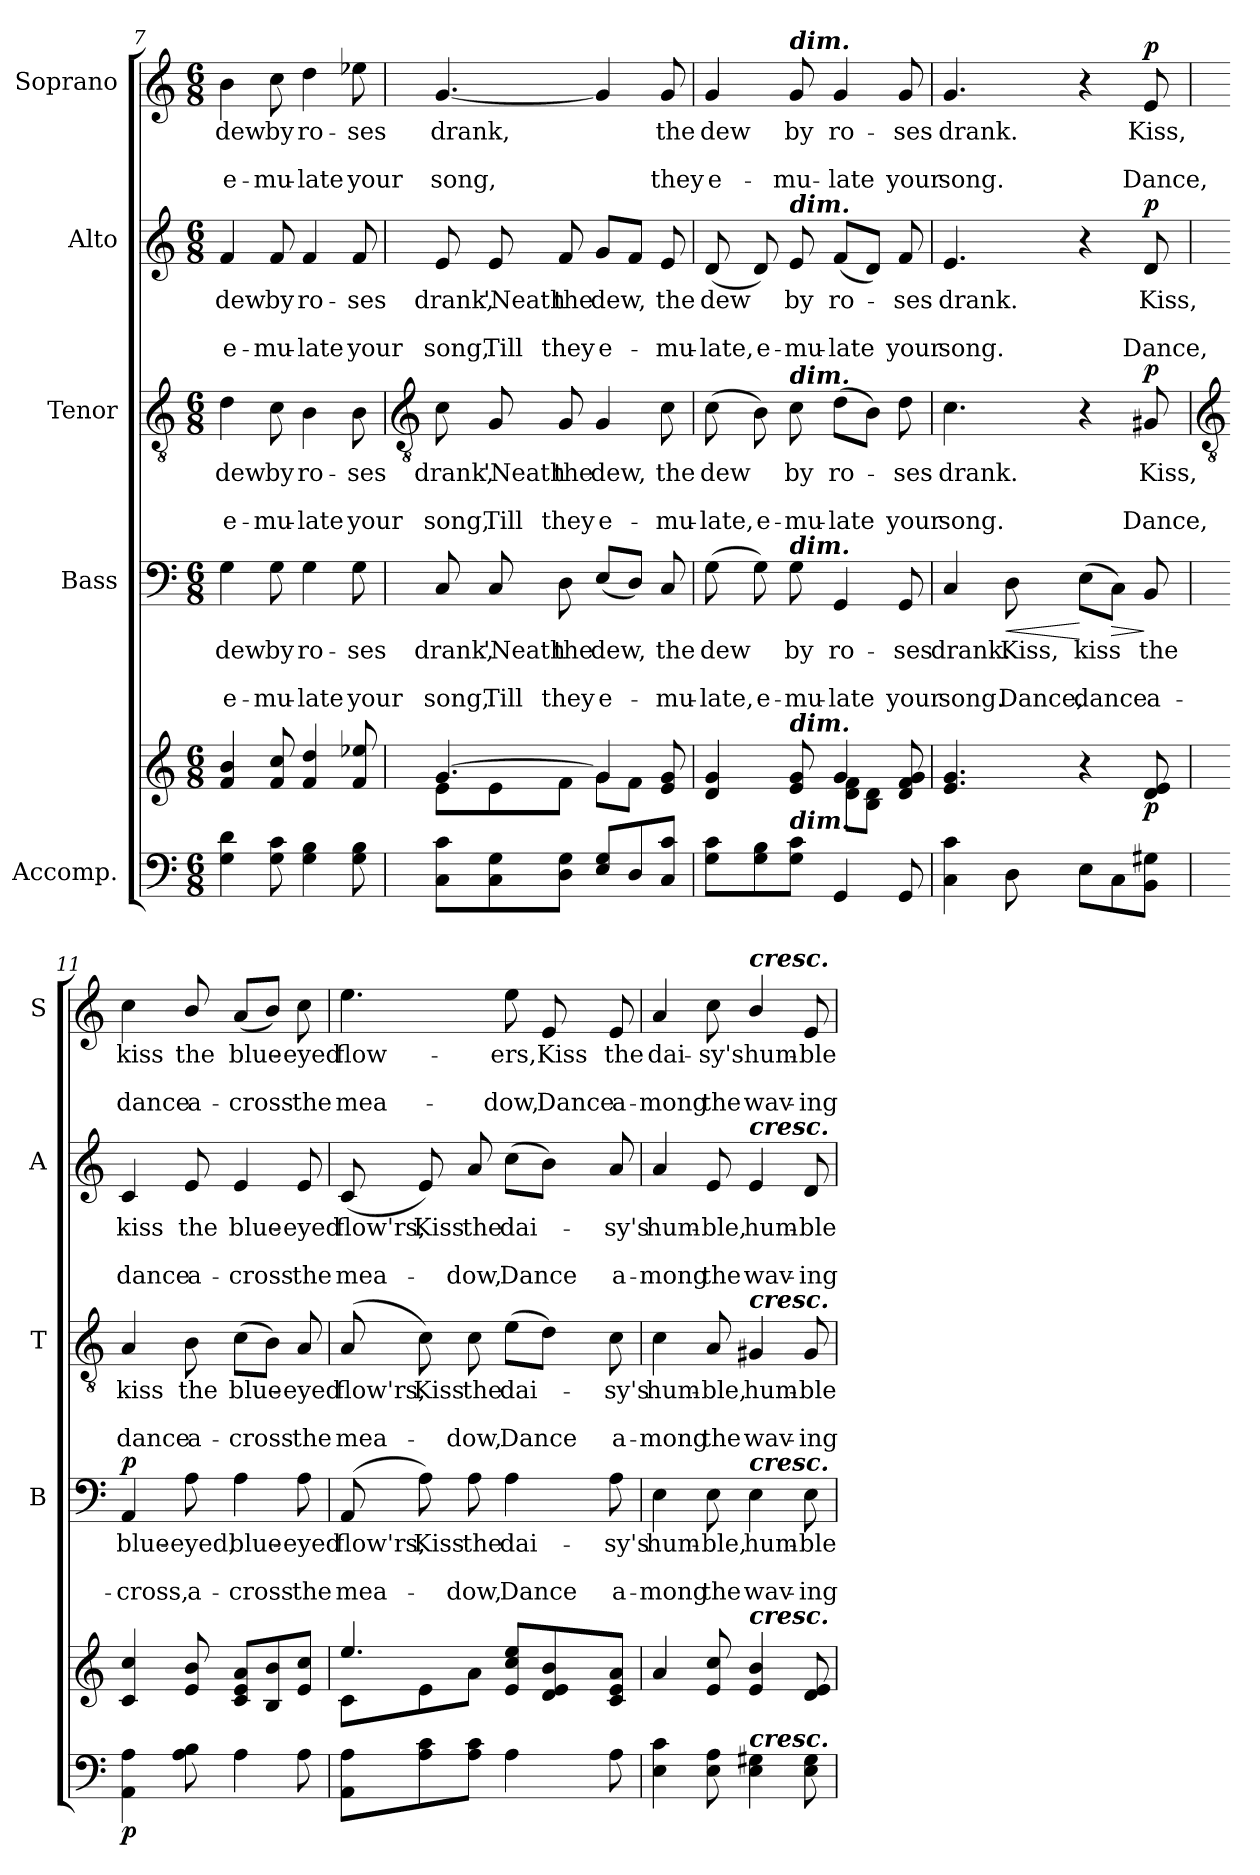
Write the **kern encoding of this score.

**kern	**kern	**dynam	**kern	**text	**text	**text	**dynam	**kern	**text	**text	**text	**dynam	**kern	**text	**text	**text	**dynam	**kern	**text	**text	**text	**dynam
*part5	*part5	*part5	*part4	*part4	*part4	*part4	*part4	*part3	*part3	*part3	*part3	*part3	*part2	*part2	*part2	*part2	*part2	*part1	*part1	*part1	*part1	*part1
*staff6	*staff5	*staff5/6	*staff4	*staff4	*staff4	*staff4	*staff4	*staff3	*staff3	*staff3	*staff3	*staff3	*staff2	*staff2	*staff2	*staff2	*staff2	*staff1	*staff1	*staff1	*staff1	*staff1
*I"Accomp.	*	*	*I"Bass	*	*	*	*	*I"Tenor	*	*	*	*	*I"Alto	*	*	*	*	*I"Soprano	*	*	*	*
*	*	*	*I'B	*	*	*	*	*I'T	*	*	*	*	*I'A	*	*	*	*	*I'S	*	*	*	*
*clefF4	*clefG2	*	*clefF4	*	*	*	*	*clefGv2	*	*	*	*	*clefG2	*	*	*	*	*clefG2	*	*	*	*
*k[]	*k[]	*	*k[]	*	*	*	*	*k[]	*	*	*	*	*k[]	*	*	*	*	*k[]	*	*	*	*
*C:	*C:	*	*C:	*	*	*	*	*C:	*	*	*	*	*C:	*	*	*	*	*C:	*	*	*	*
*M6/8	*M6/8	*	*M6/8	*	*	*	*	*M6/8	*	*	*	*	*M6/8	*	*	*	*	*M6/8	*	*	*	*
=7	=7	=7	=7	=7	=7	=7	=7	=7	=7	=7	=7	=7	=7	=7	=7	=7	=7	=7	=7	=7	=7	=7
*	*^	*	*	*	*	*	*	*	*	*	*	*	*	*	*	*	*	*	*	*	*	*
!	!	!LO:N:vis=1	!	!	!LO:LY:b	!	!LO:LY:b	!	!	!LO:LY:b	!	!LO:LY:b	!	!	!LO:LY:b	!	!LO:LY:b	!	!	!LO:LY:b	!	!LO:LY:b	!
4G 4d	4f 4b	2.ryy	.	4G	dew	.	e-	.	4d	dew	.	e-	.	4f	dew	.	e-	.	4b	dew	.	e-	.
!	!	!	!	!	!LO:LY:b	!	!LO:LY:b	!	!	!LO:LY:b	!	!LO:LY:b	!	!	!LO:LY:b	!	!LO:LY:b	!	!	!LO:LY:b	!	!LO:LY:b	!
8G 8c	8f 8cc	.	.	8G	-by	.	mu-	.	8c	-by	.	mu-	.	8f	-by	.	mu-	.	8cc	-by	.	mu-	.
!	!	!	!	!	!LO:LY:b	!	!LO:LY:b	!	!	!LO:LY:b	!	!LO:LY:b	!	!	!LO:LY:b	!	!LO:LY:b	!	!	!LO:LY:b	!	!LO:LY:b	!
4G 4B	4f 4dd	.	.	4G	-ro-	.	-late	.	4B	-ro-	.	-late	.	4f	-ro-	.	-late	.	4dd	-ro-	.	-late	.
!	!	!	!	!	!LO:LY:b	!	!LO:LY:b	!	!	!LO:LY:b	!	!LO:LY:b	!	!	!LO:LY:b	!	!LO:LY:b	!	!	!LO:LY:b	!	!LO:LY:b	!
8G 8B	8f 8ee-X	.	.	8G	ses	.	your	.	8B	ses	.	your	.	8f	ses	.	your	.	8ee-X	ses	.	your	.
!!LO:LB:g=z
=8	=8	=8	=8	=8	=8	=8	=8	=8	=8	=8	=8	=8	=8	=8	=8	=8	=8	=8	=8	=8	=8	=8	=8
*	*	*	*	*	*	*	*	*	*clefGv2	*	*	*	*	*	*	*	*	*	*	*	*	*	*
!	!	!	!	!	!LO:LY:b	!	!LO:LY:b	!	!	!LO:LY:b	!	!LO:LY:b	!	!	!LO:LY:b	!	!LO:LY:b	!	!	!LO:LY:b	!	!LO:LY:b	!
8C 8cL	[4.g/	8e\L	.	8C	drank,	.	song,	.	8c	drank,	.	song,	.	8e	drank,	.	song,	.	[4.g	drank,	.	song,	.
!	!	!	!	!	!LO:LY:b	!	!LO:LY:b	!	!	!LO:LY:b	!	!LO:LY:b	!	!	!LO:LY:b	!	!LO:LY:b	!	!	!	!	!	!
8C 8G	.	8e\	.	8C	'Neath	.	Till	.	8G	'Neath	.	Till	.	8e	'Neath	.	Till	.	.	.	.	.	.
!	!	!	!	!	!LO:LY:b	!	!LO:LY:b	!	!	!LO:LY:b	!	!LO:LY:b	!	!	!LO:LY:b	!	!LO:LY:b	!	!	!	!	!	!
8D 8GJ	.	8f\J	.	8D	the	.	they	.	8G	the	.	they	.	8f	the	.	they	.	.	.	.	.	.
!	!	!	!	!	!LO:LY:b	!	!LO:LY:b	!	!	!LO:LY:b	!	!LO:LY:b	!	!	!LO:LY:b	!	!LO:LY:b	!	!	!	!	!	!
8E 8GL	4g/]	8g\L	.	(>8EL	dew,	.	e-	.	4G	dew,	.	e-	.	8gL	dew,	.	e-	.	4g]	.	.	.	.
8D/	.	8f\J	.	8D/J)	.	.	.	.	.	.	.	.	.	8fJ	.	.	.	.	.	.	.	.	.
!	!	!	!	!	!LO:LY:b	!	!LO:LY:b	!	!	!LO:LY:b	!	!LO:LY:b	!	!	!LO:LY:b	!	!LO:LY:b	!	!	!LO:LY:b	!	!LO:LY:b	!
8C 8cJ	8e/ 8g/	8ryy	.	8C	the	.	mu-	.	8c	-the	.	mu-	.	8e	the	.	mu-	.	8g	the	.	they	.
=9	=9	=9	=9	=9	=9	=9	=9	=9	=9	=9	=9	=9	=9	=9	=9	=9	=9	=9	=9	=9	=9	=9	=9
!	!	!	!	!	!LO:LY:b	!	!LO:LY:b	!	!	!LO:LY:b	!	!LO:LY:b	!	!	!LO:LY:b	!	!LO:LY:b	!	!	!LO:LY:b	!	!LO:LY:b	!
8G 8cL	4d/ 4g/	4.ryy	.	(>8G	-dew	.	late,	.	(>8c	-dew	.	late,	.	(<8d	-dew	.	late,	.	4g	dew	.	e-	.
!	!	!	!	!	!	!	!LO:LY:b	!	!	!	!	!LO:LY:b	!	!	!	!	!LO:LY:b	!	!	!	!	!	!
8G 8B	.	.	.	8G)	.	.	e-	.	8B)	.	.	e-	.	8d)	.	.	e-	.	.	.	.	.	.
!	!	!	!	!	!	!	!	!	!	!	!	!	!	!	!	!	!	!	!LO:TX:a:Bi:t=dim.	!	!	!	!
!	!	!	!	!	!	!	!	!	!	!	!	!	!	!LO:TX:a:Bi:t=dim.	!	!	!	!	!	!	!	!	!
!	!	!	!	!	!	!	!	!	!LO:TX:a:Bi:t=dim.	!	!	!	!	!	!	!	!	!	!	!	!	!	!
!	!	!	!	!LO:TX:a:Bi:t=dim.	!	!	!	!	!	!	!	!	!	!	!	!	!	!	!	!	!	!	!
!	!LO:TX:a:Bi:t=dim.	!	!	!	!	!	!	!	!	!	!	!	!	!	!	!	!	!	!	!	!	!	!
!LO:TX:a:Bi:t=dim.	!	!	!	!	!	!	!	!	!	!	!	!	!	!	!	!	!	!	!	!	!	!	!
!	!	!	!	!	!LO:LY:b	!	!LO:LY:b	!	!	!LO:LY:b	!	!LO:LY:b	!	!	!LO:LY:b	!	!LO:LY:b	!	!	!LO:LY:b	!	!LO:LY:b	!
8G 8cJ	8e/ 8g/	.	.	8G	-by	.	mu-	.	8c	-by	.	mu-	.	8e	-by	.	mu-	.	8g	-by	.	mu-	.
!	!	!	!	!	!LO:LY:b	!	!LO:LY:b	!	!	!LO:LY:b	!	!LO:LY:b	!	!	!LO:LY:b	!	!LO:LY:b	!	!	!LO:LY:b	!	!LO:LY:b	!
4GG	4g/	8d\ 8f\L	.	4GG	-ro-	.	-late	.	(>8dL	-ro-	.	late	.	(<8fL	-ro-	.	late	.	4g	-ro-	.	-late	.
.	.	8B\ 8d\J	.	.	.	.	.	.	8BJ)	.	.	.	.	8dJ)	.	.	.	.	.	.	.	.	.
!	!	!	!	!	!LO:LY:b	!	!LO:LY:b	!	!	!LO:LY:b	!	!LO:LY:b	!	!	!LO:LY:b	!	!LO:LY:b	!	!	!LO:LY:b	!	!LO:LY:b	!
8GG	8d/ 8f/ 8g/	8ryy	.	8GG	ses	.	your	.	8d	ses	.	your	.	8f	ses	.	your	.	8g	ses	.	your	.
=10	=10	=10	=10	=10	=10	=10	=10	=10	=10	=10	=10	=10	=10	=10	=10	=10	=10	=10	=10	=10	=10	=10	=10
!	!	!	!	!	!LO:LY:b	!	!LO:LY:b	!	!	!LO:LY:b	!	!LO:LY:b	!	!	!LO:LY:b	!	!LO:LY:b	!	!	!LO:LY:b	!	!LO:LY:b	!
4C 4c	4.e/ 4.g/	2ryy	.	4C	drank.	.	song.	.	4.c	drank.	.	song.	.	4.e	drank.	.	song.	.	4.g	drank.	.	song.	.
!	!	!	!	!	!LO:LY:b	!	!LO:LY:b	!LO:HP:b	!	!	!	!	!	!	!	!	!	!	!	!	!	!	!
8D	.	.	.	8D	Kiss,	.	Dance,	<	.	.	.	.	.	.	.	.	.	.	.	.	.	.	.
!	!	!	!	!	!LO:LY:b	!	!LO:LY:b	!	!	!	!	!	!	!	!	!	!	!	!	!	!	!	!
8EL	4r	.	.	(>8EL	kiss	.	dance	[	4r	.	.	.	.	4r	.	.	.	.	4r	.	.	.	.
!	!	!	!	!	!	!	!	!LO:HP:b	!	!	!	!	!	!	!	!	!	!	!	!	!	!	!
8C	.	8ryy	.	8CJ)	.	.	.	>	.	.	.	.	.	.	.	.	.	.	.	.	.	.	.
!	!	!	!LO:DY:b	!	!LO:LY:b	!	!LO:LY:b	!	!	!LO:LY:b	!	!LO:LY:b	!LO:DY:b	!	!LO:LY:b	!	!LO:LY:b	!LO:DY:b	!	!LO:LY:b	!	!LO:LY:b	!LO:DY:b
8BB 8G#XJ	8d/ 8e/	8ryy	p	8BB	the	.	a-	]	8G#X	Kiss,	.	Dance,	p	8d	Kiss,	.	Dance,	p	8e	Kiss,	.	Dance,	p
!!LO:LB:g=z
=11	=11	=11	=11	=11	=11	=11	=11	=11	=11	=11	=11	=11	=11	=11	=11	=11	=11	=11	=11	=11	=11	=11	=11
*	*	*	*	*	*	*	*	*	*clefGv2	*	*	*	*	*	*	*	*	*	*	*	*	*	*
!	!	!	!LO:DY:b=2	!	!LO:LY:b	!	!LO:LY:b	!LO:DY:b	!	!LO:LY:b	!	!LO:LY:b	!	!	!LO:LY:b	!	!LO:LY:b	!	!	!LO:LY:b	!	!LO:LY:b	!
4AA 4A	4c 4cc	2.ryy	p	4AA	-blue-	.	-cross,	p	4A	kiss	.	dance	.	4c	kiss	.	dance	.	4cc	kiss	.	dance	.
!	!	!	!	!	!LO:LY:b	!	!LO:LY:b	!	!	!LO:LY:b	!	!LO:LY:b	!	!	!LO:LY:b	!	!LO:LY:b	!	!	!LO:LY:b	!	!LO:LY:b	!
8A 8B	8e/ 8b/	.	.	8A	eyed,	.	a-	.	8B	the	.	a-	.	8e	the	.	a-	.	8b/	the	.	a-	.
!	!	!	!	!	!LO:LY:b	!	!LO:LY:b	!	!	!LO:LY:b	!	!LO:LY:b	!	!	!LO:LY:b	!	!LO:LY:b	!	!	!LO:LY:b	!	!LO:LY:b	!
4A	8c 8e 8aL	.	.	4A	-blue-	.	-cross	.	(>8cL	-blue-	.	cross	.	4e	-blue-	.	-cross	.	(<8aL	-blue-	.	cross	.
.	8B 8b	.	.	.	.	.	.	.	8BJ)	.	.	.	.	.	.	.	.	.	8bJ)	.	.	.	.
!	!	!	!	!	!LO:LY:b	!	!LO:LY:b	!	!	!LO:LY:b	!	!LO:LY:b	!	!	!LO:LY:b	!	!LO:LY:b	!	!	!LO:LY:b	!	!LO:LY:b	!
8A	8e 8ccJ	.	.	8A	eyed	.	the	.	8A	eyed	.	the	.	8e	eyed	.	the	.	8cc	eyed	.	the	.
=12	=12	=12	=12	=12	=12	=12	=12	=12	=12	=12	=12	=12	=12	=12	=12	=12	=12	=12	=12	=12	=12	=12	=12
!	!	!	!	!	!LO:LY:b	!	!LO:LY:b	!	!	!LO:LY:b	!	!LO:LY:b	!	!	!LO:LY:b	!	!LO:LY:b	!	!	!LO:LY:b	!	!LO:LY:b	!
8AA 8AL	4.ee/	8c\L	.	(<8AA	flow'rs,	.	mea-	.	(<8A	flow'rs,	.	mea-	.	(<8c	flow'rs,	.	mea-	.	4.ee	flow-	.	-mea-	.
!	!	!	!	!	!LO:LY:b	!	!	!	!	!LO:LY:b	!	!	!	!	!LO:LY:b	!	!	!	!	!	!	!	!
8A 8c	.	8e\	.	8A)	Kiss	.	.	.	8c)	Kiss	.	.	.	8e)	Kiss	.	.	.	.	.	.	.	.
!	!	!	!	!	!LO:LY:b	!	!LO:LY:b	!	!	!LO:LY:b	!	!LO:LY:b	!	!	!LO:LY:b	!	!LO:LY:b	!	!	!	!	!	!
8A 8cJ	.	8a\J	.	8A	the	.	dow,	.	8c	the	.	dow,	.	8a	the	.	dow,	.	.	.	.	.	.
!	!	!	!	!	!LO:LY:b	!	!LO:LY:b	!	!	!LO:LY:b	!	!LO:LY:b	!	!	!LO:LY:b	!	!LO:LY:b	!	!	!LO:LY:b	!	!LO:LY:b	!
4A	8e 8cc 8eeL	4.ryy	.	4A	dai-	.	-Dance	.	(>8eL	dai-	.	Dance	.	(>8ccL	dai-	.	Dance	.	8ee	-ers,	.	dow,	.
!	!	!	!	!	!	!	!	!	!	!	!	!	!	!	!	!	!	!	!	!LO:LY:b	!	!LO:LY:b	!
.	8d 8e 8b	.	.	.	.	.	.	.	8dJ)	.	.	.	.	8bJ)	.	.	.	.	8e	Kiss	.	Dance	.
!	!	!	!	!	!LO:LY:b	!	!LO:LY:b	!	!	!LO:LY:b	!	!LO:LY:b	!	!	!LO:LY:b	!	!LO:LY:b	!	!	!LO:LY:b	!	!LO:LY:b	!
8A	8c 8e 8aJ	.	.	8A	sy's	.	a-	.	8c	sy's	.	a-	.	8a	sy's	.	a-	.	8e	the	.	a-	.
=13	=13	=13	=13	=13	=13	=13	=13	=13	=13	=13	=13	=13	=13	=13	=13	=13	=13	=13	=13	=13	=13	=13	=13
!	!	!LO:N:vis=1	!	!	!LO:LY:b	!	!LO:LY:b	!	!	!LO:LY:b	!	!LO:LY:b	!	!	!LO:LY:b	!	!LO:LY:b	!	!	!LO:LY:b	!	!LO:LY:b	!
4E 4c	4a	2.ryy	.	4E	-hum-	.	-mong	.	4c	-hum-	.	-mong	.	4a	-hum-	.	-mong	.	4a	-dai-	.	-mong	.
!	!	!	!	!	!LO:LY:b	!	!LO:LY:b	!	!	!LO:LY:b	!	!LO:LY:b	!	!	!LO:LY:b	!	!LO:LY:b	!	!	!LO:LY:b	!	!LO:LY:b	!
8E 8A	8e 8cc	.	.	8E	ble,	.	the	.	8A	ble,	.	the	.	8e	ble,	.	the	.	8cc	sy's	.	the	.
!	!	!	!	!	!	!	!	!	!	!	!	!	!	!	!	!	!	!	!LO:TX:a:Bi:t=cresc.	!	!	!	!
!	!	!	!	!	!	!	!	!	!	!	!	!	!	!LO:TX:a:Bi:t=cresc.	!	!	!	!	!	!	!	!	!
!	!	!	!	!	!	!	!	!	!LO:TX:a:Bi:t=cresc.	!	!	!	!	!	!	!	!	!	!	!	!	!	!
!	!	!	!	!LO:TX:a:Bi:t=cresc.	!	!	!	!	!	!	!	!	!	!	!	!	!	!	!	!	!	!	!
!	!LO:TX:a:Bi:t=cresc.	!	!	!	!	!	!	!	!	!	!	!	!	!	!	!	!	!	!	!	!	!	!
!LO:TX:a:Bi:t=cresc.	!	!	!	!	!	!	!	!	!	!	!	!	!	!	!	!	!	!	!	!	!	!	!
!	!	!	!	!	!LO:LY:b	!	!LO:LY:b	!	!	!LO:LY:b	!	!LO:LY:b	!	!	!LO:LY:b	!	!LO:LY:b	!	!	!LO:LY:b	!	!LO:LY:b	!
4E 4G#X	4e/ 4b/	.	.	4E	hum-	.	-wav-	.	4G#X	hum-	.	-wav-	.	4e	hum-	.	-wav-	.	4b/	hum-	.	-wav-	.
!	!	!	!	!	!LO:LY:b	!	!LO:LY:b	!	!	!LO:LY:b	!	!LO:LY:b	!	!	!LO:LY:b	!	!LO:LY:b	!	!	!LO:LY:b	!	!LO:LY:b	!
8E 8G#	8d 8e	.	.	8E	-ble	.	ing	.	8G#	-ble	.	ing	.	8d	-ble	.	ing	.	8e	-ble	.	ing	.
*	*v	*v	*	*	*	*	*	*	*	*	*	*	*	*	*	*	*	*	*	*	*	*	*
=	=	=	=	=	=	=	=	=	=	=	=	=	=	=	=	=	=	=	=	=	=	=
*-	*-	*-	*-	*-	*-	*-	*-	*-	*-	*-	*-	*-	*-	*-	*-	*-	*-	*-	*-	*-	*-	*-
